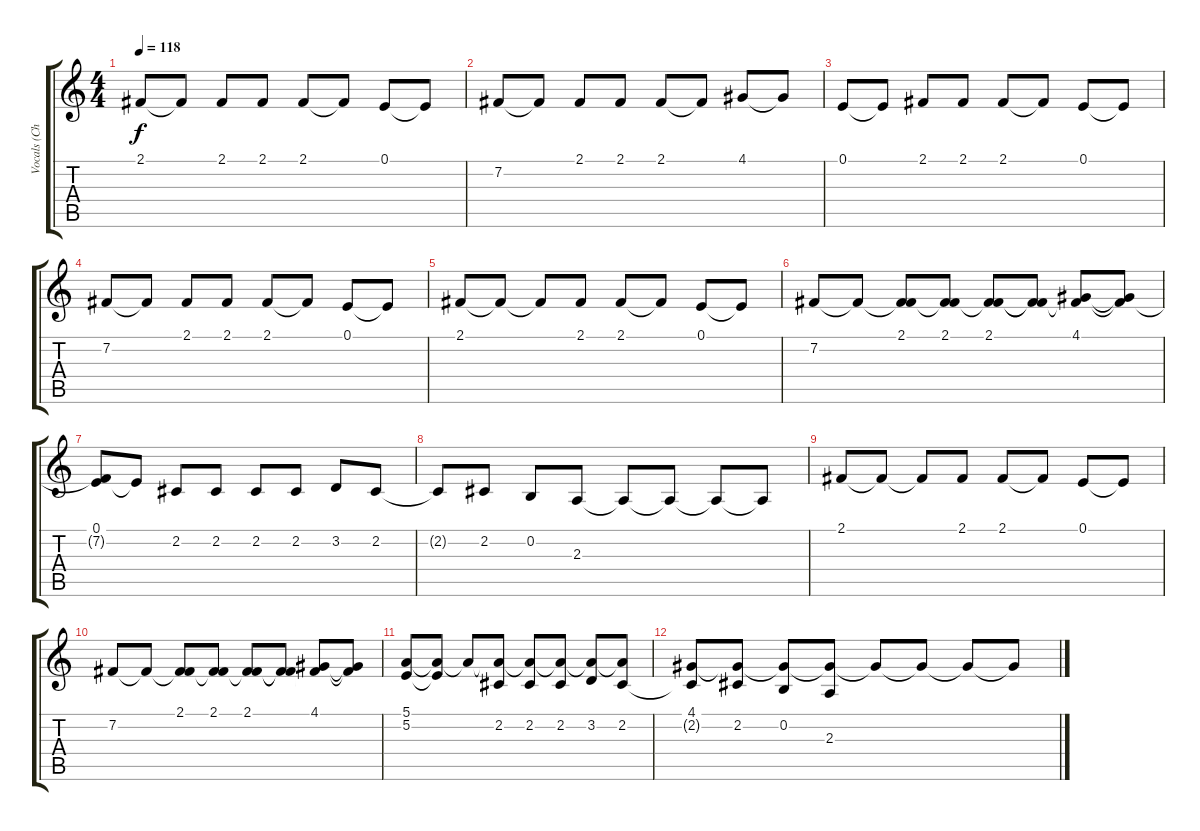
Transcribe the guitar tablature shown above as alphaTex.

\track ("Vocals (Chester)" "Vocals (Ch") {instrument oboe}
\staff {score tabs}
\tuning (E4 B3 G3 D3 A2 E2) {hide}
\ts (4 4)
\tempo 118
\clef g2
\ks c
2.1.8{dy f volume 16} 2.1{t}.8 2.1.8 2.1.8 2.1.8 2.1{t}.8 0.1.8 0.1{t}.8 |
7.2.8 7.2{t}.8 2.1.8 2.1.8 2.1.8 2.1{t}.8 4.1.8 4.1{t}.8 |
0.1.8 0.1{t}.8 2.1.8 2.1.8 2.1.8 2.1{t}.8 0.1.8 0.1{t}.8 |
7.2.8 7.2{t}.8 2.1.8 2.1.8 2.1.8 2.1{t}.8 0.1.8 0.1{t}.8 |
2.1.8{volume 16} 2.1{t}.8 2.1{t}.8 2.1.8 2.1.8 2.1{t}.8 0.1.8 0.1{t}.8 |
7.2.8 7.2{t}.8 (2.1 7.2{t}).8 (2.1 7.2{t}).8 (2.1 7.2{t}).8 (2.1{t} 7.2{t}).8 (4.1 7.2{t}).8 (4.1{t} 7.2{t}).8 |
(0.1 7.2{t}).8 0.1{t}.8 2.2.8 2.2.8 2.2.8 2.2.8 3.2.8 2.2.8 |
2.2{t}.8 2.2.8 0.2.8 2.3.8 2.3{t}.8 2.3{t}.8 2.3{t}.8 2.3{t}.8 |
2.1.8{volume 16} 2.1{t}.8 2.1{t}.8 2.1.8 2.1.8 2.1{t}.8 0.1.8 0.1{t}.8 |
7.2.8 7.2{t}.8 (2.1 7.2{t}).8 (2.1 7.2{t}).8 (2.1 7.2{t}).8 (2.1{t} 7.2{t}).8 (4.1 7.2{t}).8 (4.1{t} 7.2{t}).8 |
(5.1 5.2).8 (5.1{t} 5.2{t}).8 5.1{t}.8 (5.1{t} 2.2).8 (5.1{t} 2.2).8 (5.1{t} 2.2).8 (5.1{t} 3.2).8 (5.1{t} 2.2).8 |
(4.1 2.2{t}).8 (4.1{t} 2.2).8 (4.1{t} 0.2).8 (4.1{t} 2.3).8 4.1{t}.8 4.1{t}.8 4.1{t}.8 4.1{t}.8
